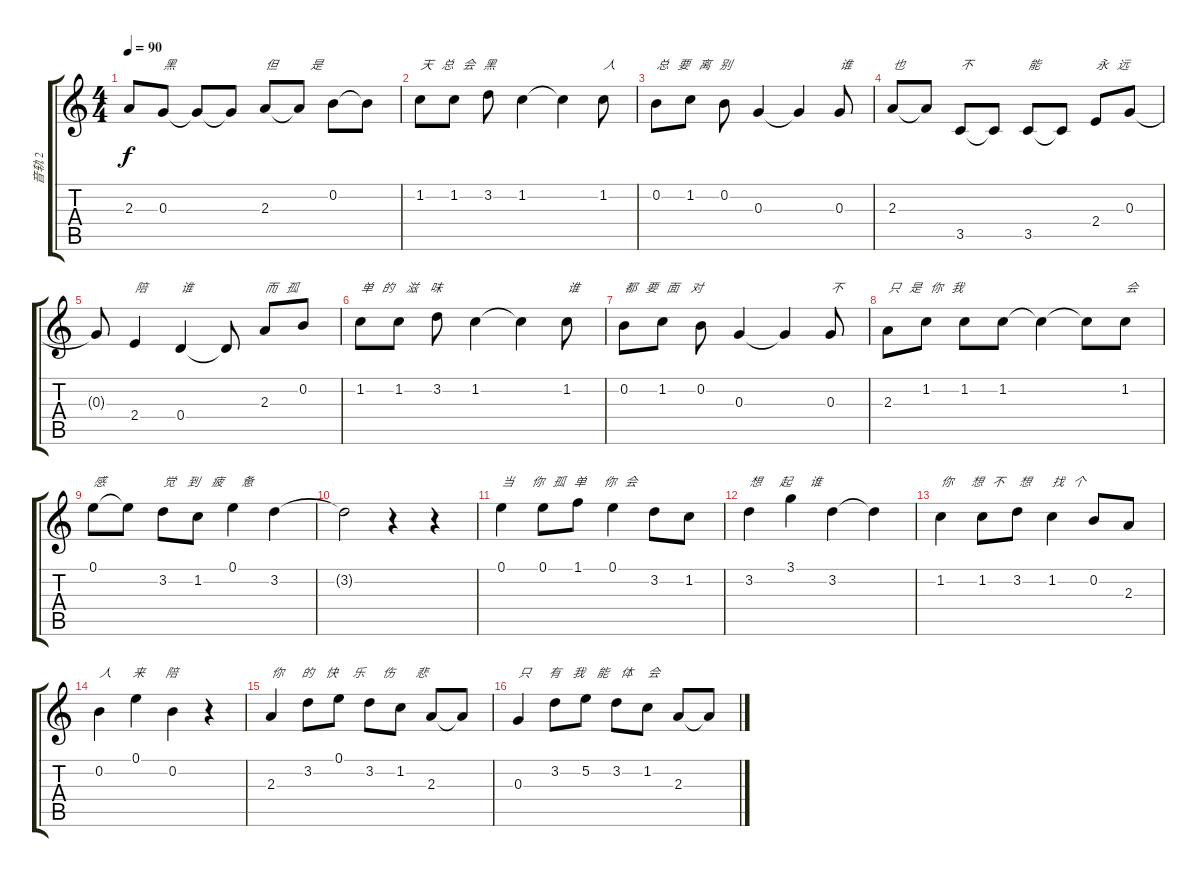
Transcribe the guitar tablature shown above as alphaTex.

\track ("音轨 2" "音轨 2") {instrument overdrivenguitar}
\staff {score tabs}
\tuning (E4 B3 G3 D3 A2 E2) {hide}
\ts (4 4)
\tempo 90
\clef g2
\ks c
2.3{t}.8{dy f} 0.3.8{txt "黑"} 0.3{t}.8 0.3{t}.8 2.3.8{txt "但           是"} 2.3{t}.8 0.2.8 0.2{t}.8 |
1.2.8{txt "天   总   会   黑"} 1.2.8 3.2.8 1.2.4 1.2{t}.4 1.2.8{txt "人"} |
0.2.8{txt "总   要   离   别"} 1.2.8 0.2.8 0.3.4 0.3{t}.4 0.3.8{txt "谁"} |
2.3.8{txt "也"} 2.3{t}.8 3.5.8{txt "不"} 3.5{t}.8 3.5.8{txt "能"} 3.5{t}.8 2.4.8{txt "永   远"} 0.3.8 |
0.3{t}.8 2.4.4{txt "陪"} 0.4.4{txt "谁"} 0.4{t}.8 2.3.8{txt "而   孤"} 0.2.8 |
1.2.8{txt "单   的    滋    味"} 1.2.8 3.2.8 1.2.4 1.2{t}.4 1.2.8{txt "谁"} |
0.2.8{txt "都   要   面    对  "} 1.2.8 0.2.8 0.3.4 0.3{t}.4 0.3.8{txt "不"} |
2.3.8{txt "只   是   你   我"} 1.2.8 1.2.8 1.2.8 1.2{t}.4 1.2{t}.8 1.2.8{txt "会"} |
0.1.8{txt "感 "} 0.1{t}.8 3.2.8{txt "觉    到    疲      惫"} 1.2.8 0.1.4 3.2.4 |
3.2{t}.2 r.4 r.4 |
0.1.4{txt "当      你   孤   单      你   会"} 0.1.8 1.1.8 0.1.4 3.2.8 1.2.8 |
3.2.4{txt "想      起      谁"} 3.1.4 3.2.4 3.2{t}.4 |
1.2.4{txt "你      想   不     想       找   个"} 1.2.8 3.2.8 1.2.4 0.2.8 2.3.8 |
0.2.4{txt "人       来       陪 "} 0.1.4 0.2.4 r.4 |
2.3.4{txt "你      的    快     乐      伤       悲"} 3.2.8 0.1.8 3.2.8 1.2.8 2.3.8 2.3{t}.8 |
0.3.4{txt "只      有    我    能    体     会"} 3.2.8 5.2.8 3.2.8 1.2.8 2.3.8 2.3{t}.8
